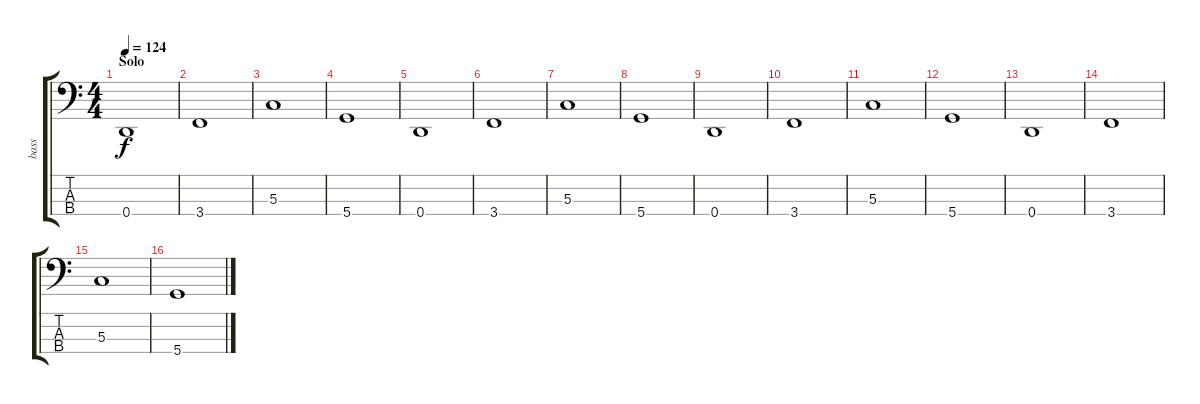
\track ("bass" "bass") {instrument electricbassfinger}
\staff {score tabs}
\tuning (F2 C2 G1 D1) {hide}
\ts (4 4)
\section ("" "Solo")
\tempo 124
\clef f4
\ks c
0.4.1{dy f balance 8} |
3.4.1 |
5.3.1 |
5.4.1 |
0.4.1 |
3.4.1 |
5.3.1 |
5.4.1 |
0.4.1 |
3.4.1 |
5.3.1 |
5.4.1 |
0.4.1 |
3.4.1 |
5.3.1 |
5.4.1
